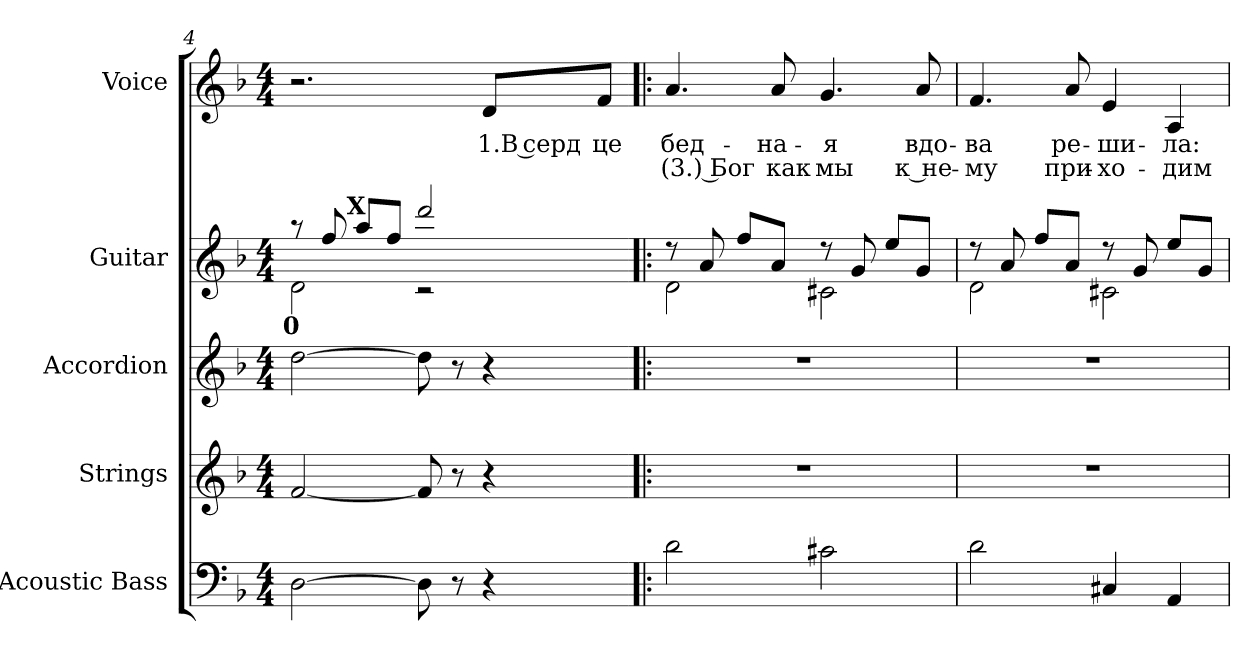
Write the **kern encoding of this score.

**kern	**kern	**kern	**kern	**kern	**text	**text
*part5	*part4	*part3	*part2	*part1	*part1	*part1
*staff5	*staff4	*staff3	*staff2	*staff1	*staff1	*staff1
*I"Acoustic Bass	*I"Strings	*I"Accordion	*I"Guitar	*I"Voice	*	*
*I'A. Bass	*I'Str.	*I'Accord.	*I'Gtr.	*I'Voice	*	*
*clefF4	*clefG2	*clefG2	*clefG2	*clefG2	*	*
*ITrd7c12	*	*	*ITrd7c12	*	*	*
*k[b-]	*k[b-]	*k[b-]	*k[b-]	*k[b-]	*	*
*d:	*d:	*d:	*d:	*d:	*	*
*M4/4	*M4/4	*M4/4	*M4/4	*M4/4	*	*
=4	=4	=4	=4	=4	=4	=4
*	*	*	*^	*	*	*
!	!	!	!LO:TX:b:B:cj:t=0	!	!	!	!
[>2DDi\	[<2fi/	[>2ddi\	8r	2Di\	2.r	.	.
.	.	.	8fi/	.	.	.	.
!	!	!	!LO:TX:a:B:cj:t=X	!	!	!	!
.	.	.	8ai/L	.	.	.	.
.	.	.	8fi/J	.	.	.	.
8DDi\]	8fi/]	8ddi\]	2ddi/	2r	.	.	.
8r	8r	8r	.	.	.	.	.
!	!	!	!	!	!	!LO:LY:b:color=#000000	!
4r	4r	4r	.	.	8di/L	1.В серд	.
!	!	!	!	!	!	!LO:LY:b:color=#000000	!
.	.	.	.	.	8fi/J	це	.
!!LO:LB:g=z
=5!|:	=5!|:	=5!|:	=5!|:	=5!|:	=5!|:	=5!|:	=5!|:
!	!	!	!	!	!	!LO:LY:b:color=#000000	!LO:LY:b:color=#000000
2Di\	1r	1r	8r	2Di\	4.ai/	бед-	(3.) Бог
.	.	.	8Ai/	.	.	.	.
.	.	.	8fi/L	.	.	.	.
!	!	!	!	!	!	!LO:LY:b:color=#000000	!LO:LY:b:color=#000000
.	.	.	8Ai/J	.	8ai/	-на-	как
!	!	!	!	!	!	!LO:LY:b:color=#000000	!LO:LY:b:color=#000000
2C#Xi\	.	.	8r	2C#Xi\	4.gi/	-я	мы
.	.	.	8Gi/	.	.	.	.
.	.	.	8ei/L	.	.	.	.
!	!	!	!	!	!	!LO:LY:b:color=#000000	!LO:LY:b:color=#000000
.	.	.	8Gi/J	.	8ai/	вдо-	к не-
=6	=6	=6	=6	=6	=6	=6	=6
!	!	!	!	!	!	!LO:LY:b:color=#000000	!LO:LY:b:color=#000000
2Di\	1r	1r	8r	2Di\	4.fi/	-ва	-му
.	.	.	8Ai/	.	.	.	.
.	.	.	8fi/L	.	.	.	.
!	!	!	!	!	!	!LO:LY:b:color=#000000	!LO:LY:b:color=#000000
.	.	.	8Ai/J	.	8ai/	ре-	при-
!	!	!	!	!	!	!LO:LY:b:color=#000000	!LO:LY:b:color=#000000
4CC#Xi/	.	.	8r	2C#Xi\	4ei/	-ши-	-хо-
.	.	.	8Gi/	.	.	.	.
!	!	!	!	!	!	!LO:LY:b:color=#000000	!LO:LY:b:color=#000000
4AAAi/	.	.	8ei/L	.	4Ai/	-ла:	-дим
.	.	.	8Gi/J	.	.	.	.
*	*	*	*v	*v	*	*	*
=	=	=	=	=	=	=
*-	*-	*-	*-	*-	*-	*-
